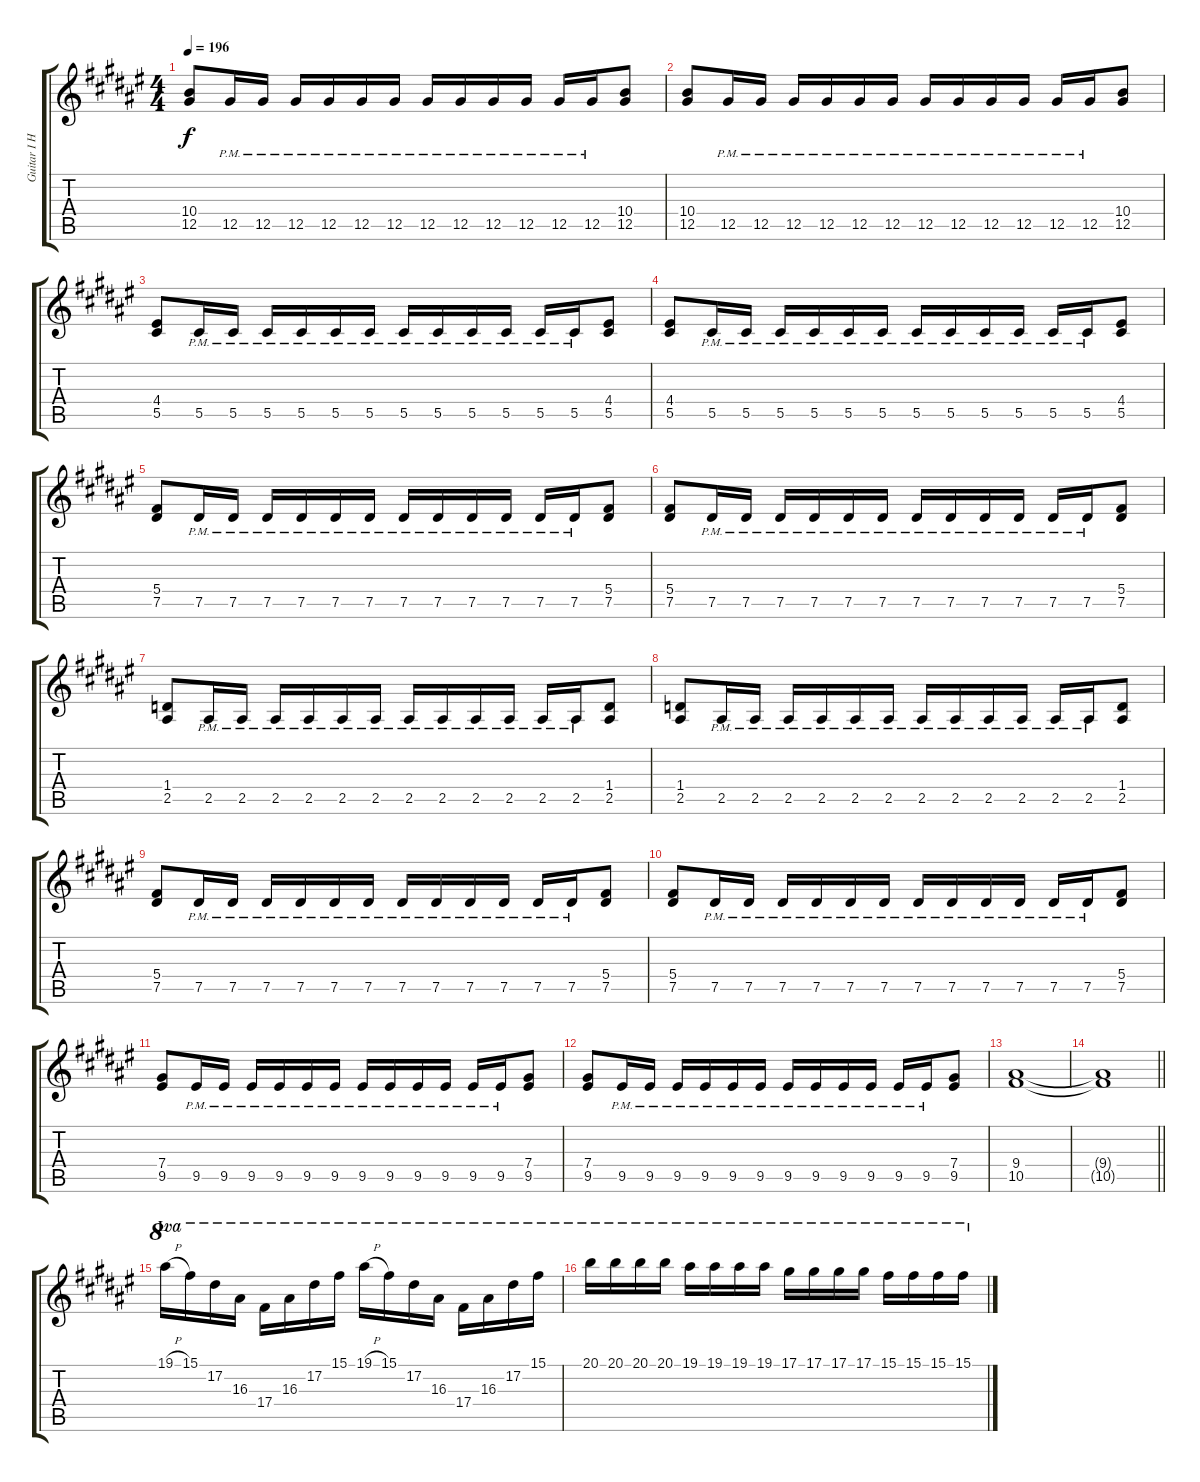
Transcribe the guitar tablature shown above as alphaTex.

\track ("Guitar I Hizaki" "Guitar I H") {instrument overdrivenguitar}
\staff {score tabs}
\tuning (Eb4 Bb3 Gb3 Db3 Ab2 Db2) {hide}
\ts (4 4)
\tempo 196
\clef g2
\ks d#minor
(10.4 12.5).8{dy f} 12.5{pm}.16 12.5{pm}.16 12.5{pm}.16 12.5{pm}.16 12.5{pm}.16 12.5{pm}.16 12.5{pm}.16 12.5{pm}.16 12.5{pm}.16 12.5{pm}.16 12.5{pm}.16 12.5{pm}.16 (10.4 12.5).8 |
(10.4 12.5).8 12.5{pm}.16 12.5{pm}.16 12.5{pm}.16 12.5{pm}.16 12.5{pm}.16 12.5{pm}.16 12.5{pm}.16 12.5{pm}.16 12.5{pm}.16 12.5{pm}.16 12.5{pm}.16 12.5{pm}.16 (10.4 12.5).8 |
(4.4 5.5).8 5.5{pm}.16 5.5{pm}.16 5.5{pm}.16 5.5{pm}.16 5.5{pm}.16 5.5{pm}.16 5.5{pm}.16 5.5{pm}.16 5.5{pm}.16 5.5{pm}.16 5.5{pm}.16 5.5{pm}.16 (4.4 5.5).8 |
(4.4 5.5).8 5.5{pm}.16 5.5{pm}.16 5.5{pm}.16 5.5{pm}.16 5.5{pm}.16 5.5{pm}.16 5.5{pm}.16 5.5{pm}.16 5.5{pm}.16 5.5{pm}.16 5.5{pm}.16 5.5{pm}.16 (4.4 5.5).8 |
(5.4 7.5).8 7.5{pm}.16 7.5{pm}.16 7.5{pm}.16 7.5{pm}.16 7.5{pm}.16 7.5{pm}.16 7.5{pm}.16 7.5{pm}.16 7.5{pm}.16 7.5{pm}.16 7.5{pm}.16 7.5{pm}.16 (5.4 7.5).8 |
(5.4 7.5).8 7.5{pm}.16 7.5{pm}.16 7.5{pm}.16 7.5{pm}.16 7.5{pm}.16 7.5{pm}.16 7.5{pm}.16 7.5{pm}.16 7.5{pm}.16 7.5{pm}.16 7.5{pm}.16 7.5{pm}.16 (5.4 7.5).8 |
(1.4 2.5).8 2.5{pm}.16 2.5{pm}.16 2.5{pm}.16 2.5{pm}.16 2.5{pm}.16 2.5{pm}.16 2.5{pm}.16 2.5{pm}.16 2.5{pm}.16 2.5{pm}.16 2.5{pm}.16 2.5{pm}.16 (1.4 2.5).8 |
(1.4 2.5).8 2.5{pm}.16 2.5{pm}.16 2.5{pm}.16 2.5{pm}.16 2.5{pm}.16 2.5{pm}.16 2.5{pm}.16 2.5{pm}.16 2.5{pm}.16 2.5{pm}.16 2.5{pm}.16 2.5{pm}.16 (1.4 2.5).8 |
(5.4 7.5).8 7.5{pm}.16 7.5{pm}.16 7.5{pm}.16 7.5{pm}.16 7.5{pm}.16 7.5{pm}.16 7.5{pm}.16 7.5{pm}.16 7.5{pm}.16 7.5{pm}.16 7.5{pm}.16 7.5{pm}.16 (5.4 7.5).8 |
(5.4 7.5).8 7.5{pm}.16 7.5{pm}.16 7.5{pm}.16 7.5{pm}.16 7.5{pm}.16 7.5{pm}.16 7.5{pm}.16 7.5{pm}.16 7.5{pm}.16 7.5{pm}.16 7.5{pm}.16 7.5{pm}.16 (5.4 7.5).8 |
(7.4 9.5).8 9.5{pm}.16 9.5{pm}.16 9.5{pm}.16 9.5{pm}.16 9.5{pm}.16 9.5{pm}.16 9.5{pm}.16 9.5{pm}.16 9.5{pm}.16 9.5{pm}.16 9.5{pm}.16 9.5{pm}.16 (7.4 9.5).8 |
(7.4 9.5).8 9.5{pm}.16 9.5{pm}.16 9.5{pm}.16 9.5{pm}.16 9.5{pm}.16 9.5{pm}.16 9.5{pm}.16 9.5{pm}.16 9.5{pm}.16 9.5{pm}.16 9.5{pm}.16 9.5{pm}.16 (7.4 9.5).8 |
(9.4 10.5).1 |
\barLineRight lightlight
(9.4{t} 10.5{t}).1 |
\section ("" "L")
19.1{h}.16{ot 8va volume 13} 15.1.16{ot 8va} 17.2.16{ot 8va} 16.3.16{ot 8va} 17.4.16{ot 8va} 16.3.16{ot 8va} 17.2.16{ot 8va} 15.1.16{ot 8va} 19.1{h}.16{ot 8va} 15.1.16{ot 8va} 17.2.16{ot 8va} 16.3.16{ot 8va} 17.4.16{ot 8va} 16.3.16{ot 8va} 17.2.16{ot 8va} 15.1.16{ot 8va} |
20.1.16{ot 8va} 20.1.16{ot 8va} 20.1.16{ot 8va} 20.1.16{ot 8va} 19.1.16{ot 8va} 19.1.16{ot 8va} 19.1.16{ot 8va} 19.1.16{ot 8va} 17.1.16{ot 8va} 17.1.16{ot 8va} 17.1.16{ot 8va} 17.1.16{ot 8va} 15.1.16{ot 8va} 15.1.16{ot 8va} 15.1.16{ot 8va} 15.1.16{ot 8va}
